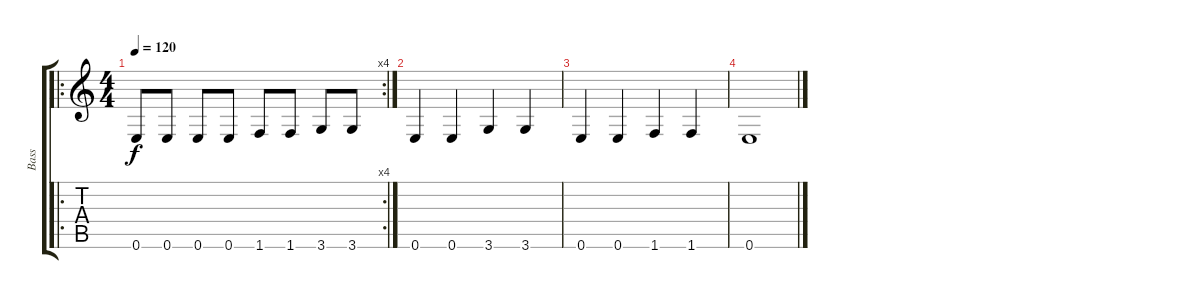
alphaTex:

\track ("Bass" "Bass") {instrument electricbassfinger}
\staff {score tabs}
\tuning (E4 B3 G3 D3 A2 E2) {hide}
\ro
\rc 4
\ts (4 4)
\tempo 120
\clef g2
\ks c
0.6.8{dy f} 0.6.8 0.6.8 0.6.8 1.6.8 1.6.8 3.6.8 3.6.8 |
0.6.4 0.6.4 3.6.4 3.6.4 |
0.6.4 0.6.4 1.6.4 1.6.4 |
0.6.1
